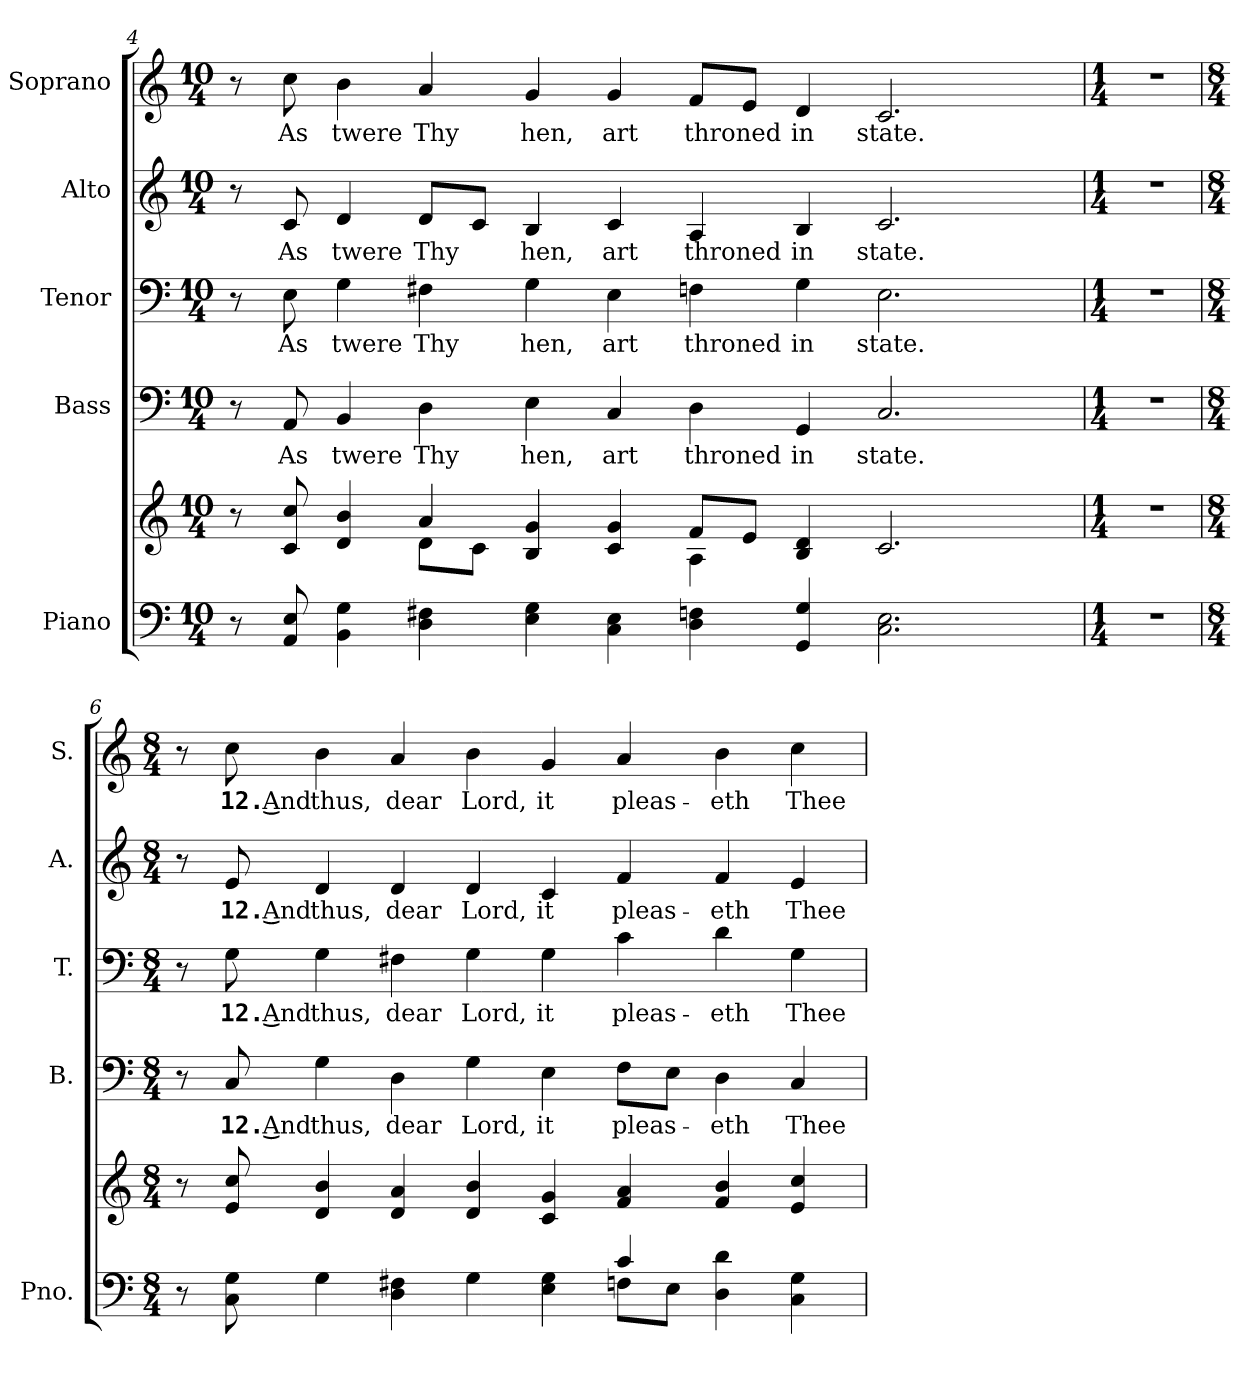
**kern	**kern	**kern	**text	**kern	**text	**kern	**text	**kern	**text
*part5	*part5	*part4	*part4	*part3	*part3	*part2	*part2	*part1	*part1
*staff6	*staff5	*staff4	*staff4	*staff3	*staff3	*staff2	*staff2	*staff1	*staff1
*I"Piano	*	*I"Bass	*	*I"Tenor	*	*I"Alto	*	*I"Soprano	*
*I'Pno.	*	*I'B.	*	*I'T.	*	*I'A.	*	*I'S.	*
!!LO:PB:g=z
*clefF4	*clefG2	*clefF4	*	*clefF4	*	*clefG2	*	*clefG2	*
*k[]	*k[]	*k[]	*	*k[]	*	*k[]	*	*k[]	*
*C:	*C:	*C:	*	*C:	*	*C:	*	*C:	*
*M10/4	*M10/4	*M10/4	*	*M10/4	*	*M10/4	*	*M10/4	*
=4	=4	=4	=4	=4	=4	=4	=4	=4	=4
*	*^	*	*	*	*	*	*	*	*
8r	8r	2ryy	8r	.	8r	.	8r	.	8r	.
!	!	!	!	!LO:LY:b:color=#000000	!	!	!	!	!	!
!	!	!	!	!	!	!LO:LY:b:color=#000000	!	!	!	!
!	!	!	!	!	!	!	!	!LO:LY:b:color=#000000	!	!
!	!	!	!	!	!	!	!	!	!	!LO:LY:b:color=#000000
8AAi/ 8Ei	8ci/ 8cci	.	8AAi/	As	8Ei\	As	8ci/	As	8cci\	As
!	!	!	!	!LO:LY:b:color=#000000	!	!	!	!	!	!
!	!	!	!	!	!	!LO:LY:b:color=#000000	!	!	!	!
!	!	!	!	!	!	!	!	!LO:LY:b:color=#000000	!	!
!	!	!	!	!	!	!	!	!	!	!LO:LY:b:color=#000000
4BBi\ 4Gi	4di/ 4bi	.	4BBi/	twere	4Gi\	twere	4di/	twere	4bi\	twere
!	!	!	!	!LO:LY:b:color=#000000	!	!	!	!	!	!
!	!	!	!	!	!	!LO:LY:b:color=#000000	!	!	!	!
!	!	!	!	!	!	!	!	!LO:LY:b:color=#000000	!	!
!	!	!	!	!	!	!	!	!	!	!LO:LY:b:color=#000000
4Di\ 4F#Xi	4ai/	8di\L	4Di\	Thy	4F#Xi\	Thy	8di/L	Thy	4ai/	Thy
.	.	8ci\J	.	.	.	.	8ci/J	.	.	.
!	!	!	!	!LO:LY:b:color=#000000	!	!	!	!	!	!
!	!	!	!	!	!	!LO:LY:b:color=#000000	!	!	!	!
!	!	!	!	!	!	!	!	!LO:LY:b:color=#000000	!	!
!	!	!	!	!	!	!	!	!	!	!LO:LY:b:color=#000000
4Ei\ 4Gi	4Bi/ 4gi	4ryy	4Ei\	hen,	4Gi\	hen,	4Bi/	hen,	4gi/	hen,
!	!	!	!	!LO:LY:b:color=#000000	!	!	!	!	!	!
!	!	!	!	!	!	!LO:LY:b:color=#000000	!	!	!	!
!	!	!	!	!	!	!	!	!LO:LY:b:color=#000000	!	!
!	!	!	!	!	!	!	!	!	!	!LO:LY:b:color=#000000
4Ci\ 4Ei	4ci/ 4gi	4ryy	4Ci/	art	4Ei\	art	4ci/	art	4gi/	art
!	!	!	!	!LO:LY:b:color=#000000	!	!	!	!	!	!
!	!	!	!	!	!	!LO:LY:b:color=#000000	!	!	!	!
!	!	!	!	!	!	!	!	!LO:LY:b:color=#000000	!	!
!	!	!	!	!	!	!	!	!	!	!LO:LY:b:color=#000000
4Di\ 4Fni	8fi/L	4Ai\	4Di\	throned	4Fni\	throned	4Ai/	throned	8fi/L	throned
.	8ei/J	.	.	.	.	.	.	.	8ei/J	.
!	!	!	!	!LO:LY:b:color=#000000	!	!	!	!	!	!
!	!	!	!	!	!	!LO:LY:b:color=#000000	!	!	!	!
!	!	!	!	!	!	!	!	!LO:LY:b:color=#000000	!	!
!	!	!	!	!	!	!	!	!	!	!LO:LY:b:color=#000000
4GGi/ 4Gi	4Bi/ 4di	2ryy	4GGi/	in	4Gi\	in	4Bi/	in	4di/	in
!	!	!	!	!LO:LY:b:color=#000000	!	!	!	!	!	!
!	!	!	!	!	!	!LO:LY:b:color=#000000	!	!	!	!
!	!	!	!	!	!	!	!	!LO:LY:b:color=#000000	!	!
!	!	!	!	!	!	!	!	!	!	!LO:LY:b:color=#000000
2.Ci\ 2.Ei	2.ci/	.	2.Ci/	state.	2.Ei\	state.	2.ci/	state.	2.ci/	state.
.	.	2ryy	.	.	.	.	.	.	.	.
*	*v	*v	*	*	*	*	*	*	*	*
!!LO:PB:g=z
=5	=5	=5	=5	=5	=5	=5	=5	=5	=5
*M1/4	*M1/4	*M1/4	*	*M1/4	*	*M1/4	*	*M1/4	*
*	*^	*	*	*	*	*	*	*	*
!LO:N:vis=1	!LO:N:vis=1	!	!LO:N:vis=1	!	!LO:N:vis=1	!	!LO:N:vis=1	!	!LO:N:vis=1	!
*	*v	*v	*	*	*	*	*	*	*	*
4r	4r	4r	.	4r	.	4r	.	4r	.
!!LO:PB:g=z
=6	=6	=6	=6	=6	=6	=6	=6	=6	=6
*M8/4	*M8/4	*M8/4	*	*M8/4	*	*M8/4	*	*M8/4	*
*^	*	*	*	*	*	*	*	*	*
8r	1ryy	8r	8r	.	8r	.	8r	.	8r	.
!	!	!	!	!LO:LY:b:color=#000000	!	!	!	!	!	!
!	!	!	!	!	!	!LO:LY:b:color=#000000	!	!	!	!
!	!	!	!	!	!	!	!	!LO:LY:b:color=#000000	!	!
!	!	!	!	!	!	!	!	!	!	!LO:LY:b:color=#000000
8Ci\ 8Gi	.	8ei/ 8cci	8Ci/	12. And	8Gi\	12. And	8ei/	12. And	8cci\	12. And
!	!	!	!	!LO:LY:b:color=#000000	!	!	!	!	!	!
!	!	!	!	!	!	!LO:LY:b:color=#000000	!	!	!	!
!	!	!	!	!	!	!	!	!LO:LY:b:color=#000000	!	!
!	!	!	!	!	!	!	!	!	!	!LO:LY:b:color=#000000
4Gi\	.	4di/ 4bi	4Gi\	thus,	4Gi\	thus,	4di/	thus,	4bi\	thus,
!	!	!	!	!LO:LY:b:color=#000000	!	!	!	!	!	!
!	!	!	!	!	!	!LO:LY:b:color=#000000	!	!	!	!
!	!	!	!	!	!	!	!	!LO:LY:b:color=#000000	!	!
!	!	!	!	!	!	!	!	!	!	!LO:LY:b:color=#000000
4Di\ 4F#Xi	.	4di/ 4ai	4Di\	dear	4F#Xi\	dear	4di/	dear	4ai/	dear
!	!	!	!	!LO:LY:b:color=#000000	!	!	!	!	!	!
!	!	!	!	!	!	!LO:LY:b:color=#000000	!	!	!	!
!	!	!	!	!	!	!	!	!LO:LY:b:color=#000000	!	!
!	!	!	!	!	!	!	!	!	!	!LO:LY:b:color=#000000
4Gi\	.	4di/ 4bi	4Gi\	Lord,	4Gi\	Lord,	4di/	Lord,	4bi\	Lord,
!	!	!	!	!LO:LY:b:color=#000000	!	!	!	!	!	!
!	!	!	!	!	!	!LO:LY:b:color=#000000	!	!	!	!
!	!	!	!	!	!	!	!	!LO:LY:b:color=#000000	!	!
!	!	!	!	!	!	!	!	!	!	!LO:LY:b:color=#000000
4Ei\ 4Gi	4ryy	4ci/ 4gi	4Ei\	it	4Gi\	it	4ci/	it	4gi/	it
!	!	!	!	!LO:LY:b:color=#000000	!	!	!	!	!	!
!	!	!	!	!	!	!LO:LY:b:color=#000000	!	!	!	!
!	!	!	!	!	!	!	!	!LO:LY:b:color=#000000	!	!
!	!	!	!	!	!	!	!	!	!	!LO:LY:b:color=#000000
4ci/	8Fni\L	4fi/ 4ai	8Fi\L	pleas-	4ci\	pleas-	4fi/	pleas-	4ai/	pleas-
.	8Ei\J	.	8Ei\J	.	.	.	.	.	.	.
!	!	!	!	!LO:LY:b:color=#000000	!	!	!	!	!	!
!	!	!	!	!	!	!LO:LY:b:color=#000000	!	!	!	!
!	!	!	!	!	!	!	!	!LO:LY:b:color=#000000	!	!
!	!	!	!	!	!	!	!	!	!	!LO:LY:b:color=#000000
4Di\ 4di	2ryy	4fi/ 4bi	4Di\	-eth	4di\	-eth	4fi/	-eth	4bi\	-eth
!	!	!	!	!LO:LY:b:color=#000000	!	!	!	!	!	!
!	!	!	!	!	!	!LO:LY:b:color=#000000	!	!	!	!
!	!	!	!	!	!	!	!	!LO:LY:b:color=#000000	!	!
!	!	!	!	!	!	!	!	!	!	!LO:LY:b:color=#000000
4Ci\ 4Gi	.	4ei/ 4cci	4Ci/	Thee	4Gi\	Thee	4ei/	Thee	4cci\	Thee
*v	*v	*	*	*	*	*	*	*	*	*
=	=	=	=	=	=	=	=	=	=
*-	*-	*-	*-	*-	*-	*-	*-	*-	*-
